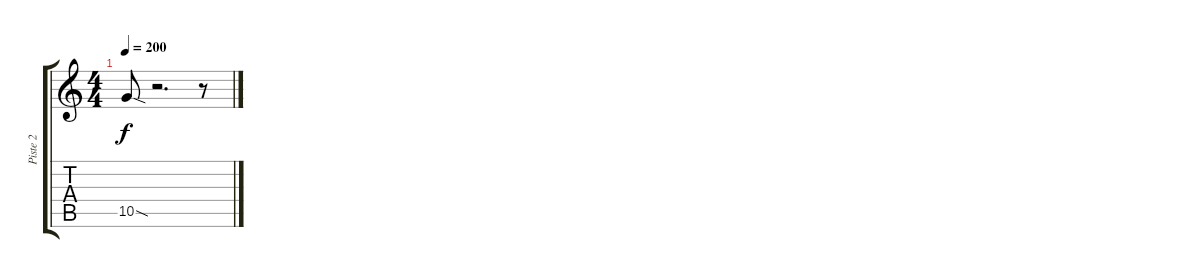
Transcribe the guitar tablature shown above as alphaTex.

\track ("Piste 2" "Piste 2") {instrument distortionguitar}
\staff {score tabs}
\tuning (E4 B3 G3 D3 A2 E2) {hide}
\ts (4 4)
\tempo 200
\clef g2
\ks c
10.5{sod t}.8{dy f} r.2{d} r.8
